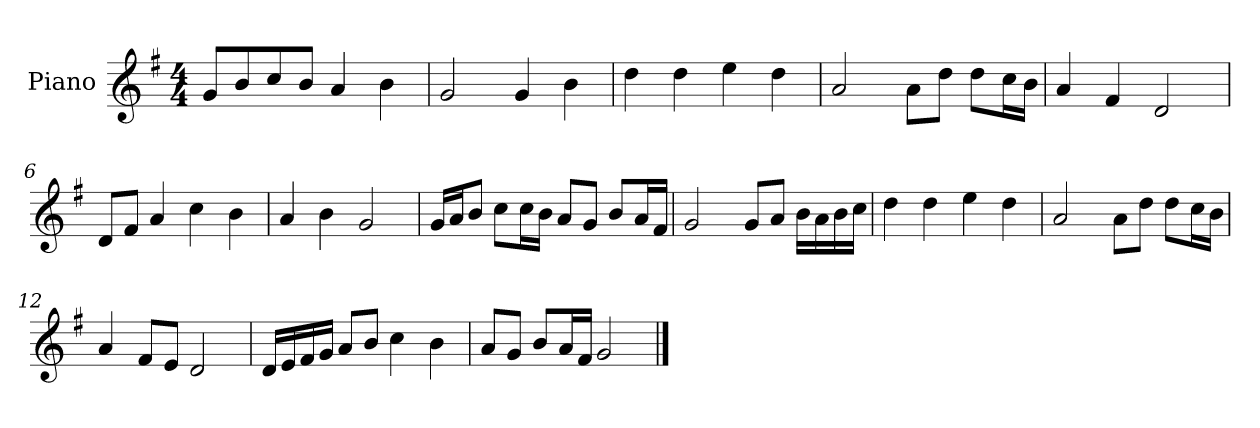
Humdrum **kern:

**kern
*part1
*staff1
*I"Piano
*I'P-no
*clefG2
*k[f#]
*M4/4
*MM90
=1
8g/L
8b/
8cc/
8b/J
4a/
4b\
=2
2g/
4g/
4b\
=3
4dd\
4dd\
4ee\
4dd\
=4
2a/
8a\L
8dd\J
8dd\L
16cc\L
16b\JJ
=5
4a/
4f#/
2d/
=6
8d/L
8f#/J
4a/
4cc\
4b\
=7
4a/
4b\
2g/
!!LO:LB:g=z
=8
16g/LL
16a/J
8b/J
8cc\L
16cc\L
16b\JJ
8a/L
8g/J
8b/L
16a/L
16f#/JJ
=9
2g/
8g/L
8a/J
16b\LL
16a\
16b\
16cc\JJ
=10
4dd\
4dd\
4ee\
4dd\
=11
2a/
8a\L
8dd\J
8dd\L
16cc\L
16b\JJ
=12
4a/
8f#/L
8e/J
2d/
=13
16d/LL
16e/
16f#/
16g/JJ
8a/L
8b/J
4cc\
4b\
!!LO:LB:g=z
=14
8a/L
8g/J
8b/L
16a/L
16f#/JJ
2g/
==
*-
